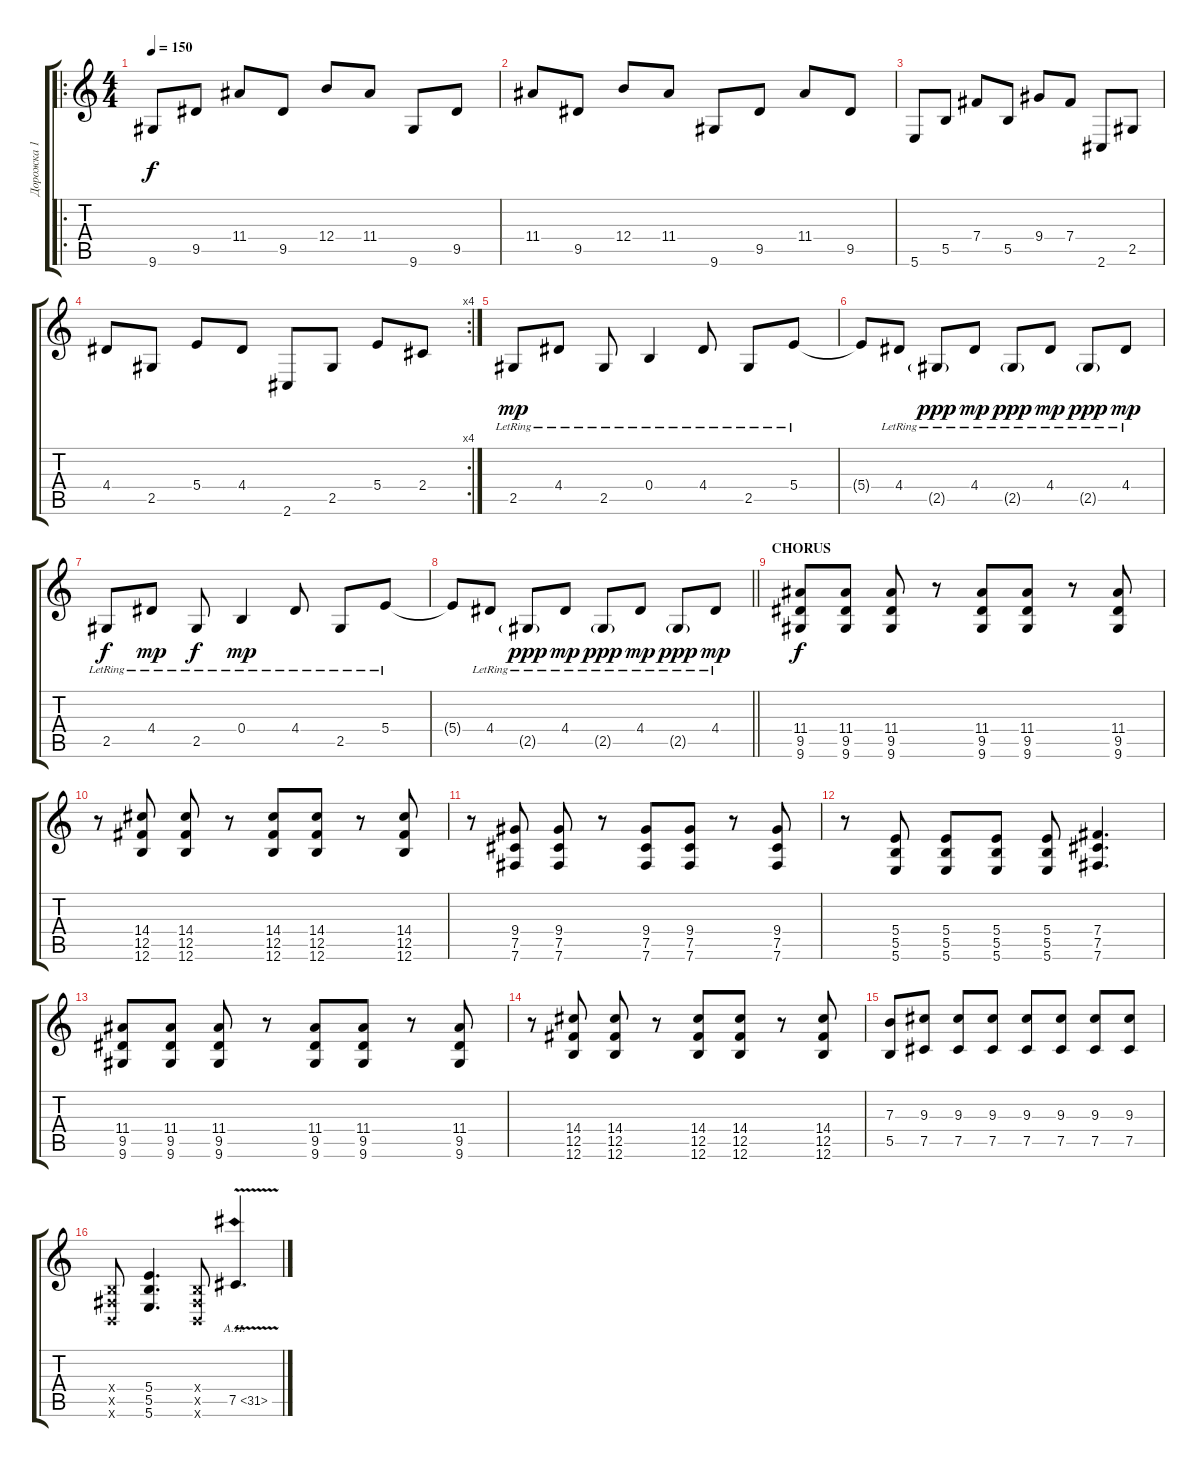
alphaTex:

\track ("Дорожка 1" "Дорожка 1") {instrument distortionguitar}
\staff {score tabs}
\tuning (Db4 Ab3 E3 B2 Gb2 B1) {hide}
\ro
\ts (4 4)
\tempo 150
\clef g2
\ks c
9.6.8{dy f} 9.5.8 11.4.8 9.5.8 12.4.8 11.4.8 9.6.8 9.5.8 |
11.4.8 9.5.8 12.4.8 11.4.8 9.6.8 9.5.8 11.4.8 9.5.8 |
5.6.8 5.5.8 7.4.8 5.5.8 9.4.8 7.4.8 2.6.8 2.5.8 |
\rc 4
4.4.8 2.5.8 5.4.8 4.4.8 2.6.8 2.5.8 5.4.8 2.4.8 |
2.5{lr}.8{dy mp instrument electricguitarclean} 4.4{lr}.8 2.5{lr}.8 0.4{lr}.4 4.4{lr}.8 2.5{lr}.8 5.4{lr}.8 |
5.4{t}.8 4.4{lr}.8 2.5{g lr}.8{dy ppp} 4.4{lr}.8{dy mp} 2.5{g lr}.8{dy ppp} 4.4{lr}.8{dy mp} 2.5{g lr}.8{dy ppp} 4.4{lr}.8{dy mp} |
2.5{lr}.8{dy f instrument electricguitarclean} 4.4{lr}.8{dy mp} 2.5{lr}.8{dy f} 0.4{lr}.4{dy mp} 4.4{lr}.8 2.5{lr}.8 5.4{lr}.8 |
\barLineRight lightlight
5.4{t}.8 4.4{lr}.8 2.5{g lr}.8{dy ppp} 4.4{lr}.8{dy mp} 2.5{g lr}.8{dy ppp} 4.4{lr}.8{dy mp} 2.5{g lr}.8{dy ppp} 4.4{lr}.8{dy mp} |
\section ("" "CHORUS")
(11.4 9.5 9.6).8{dy f instrument distortionguitar} (11.4 9.5 9.6).8 (11.4 9.5 9.6).8 r.8 (11.4 9.5 9.6).8 (11.4 9.5 9.6).8 r.8 (11.4 9.5 9.6).8 |
r.8 (14.4 12.5 12.6).8 (14.4 12.5 12.6).8 r.8 (14.4 12.5 12.6).8 (14.4 12.5 12.6).8 r.8 (14.4 12.5 12.6).8 |
r.8 (9.4 7.5 7.6).8 (9.4 7.5 7.6).8 r.8 (9.4 7.5 7.6).8 (9.4 7.5 7.6).8 r.8 (9.4 7.5 7.6).8 |
r.8 (5.4 5.5 5.6).8 (5.4 5.5 5.6).8 (5.4 5.5 5.6).8 (5.4 5.5 5.6).8 (7.4 7.5 7.6).4{d} |
(11.4 9.5 9.6).8{instrument distortionguitar} (11.4 9.5 9.6).8 (11.4 9.5 9.6).8 r.8 (11.4 9.5 9.6).8 (11.4 9.5 9.6).8 r.8 (11.4 9.5 9.6).8 |
r.8 (14.4 12.5 12.6).8 (14.4 12.5 12.6).8 r.8 (14.4 12.5 12.6).8 (14.4 12.5 12.6).8 r.8 (14.4 12.5 12.6).8 |
(7.3 5.5).8 (9.3 7.5).8 (9.3 7.5).8 (9.3 7.5).8 (9.3 7.5).8 (9.3 7.5).8 (9.3 7.5).8 (9.3 7.5).8 |
(0.4{x} 0.5{x} 0.6{x}).8 (5.4 5.5 5.6).4{d} (0.4{x} 0.5{x} 0.6{x}).8 7.5{ah 24 v}.4{d instrument guitarharmonics}
